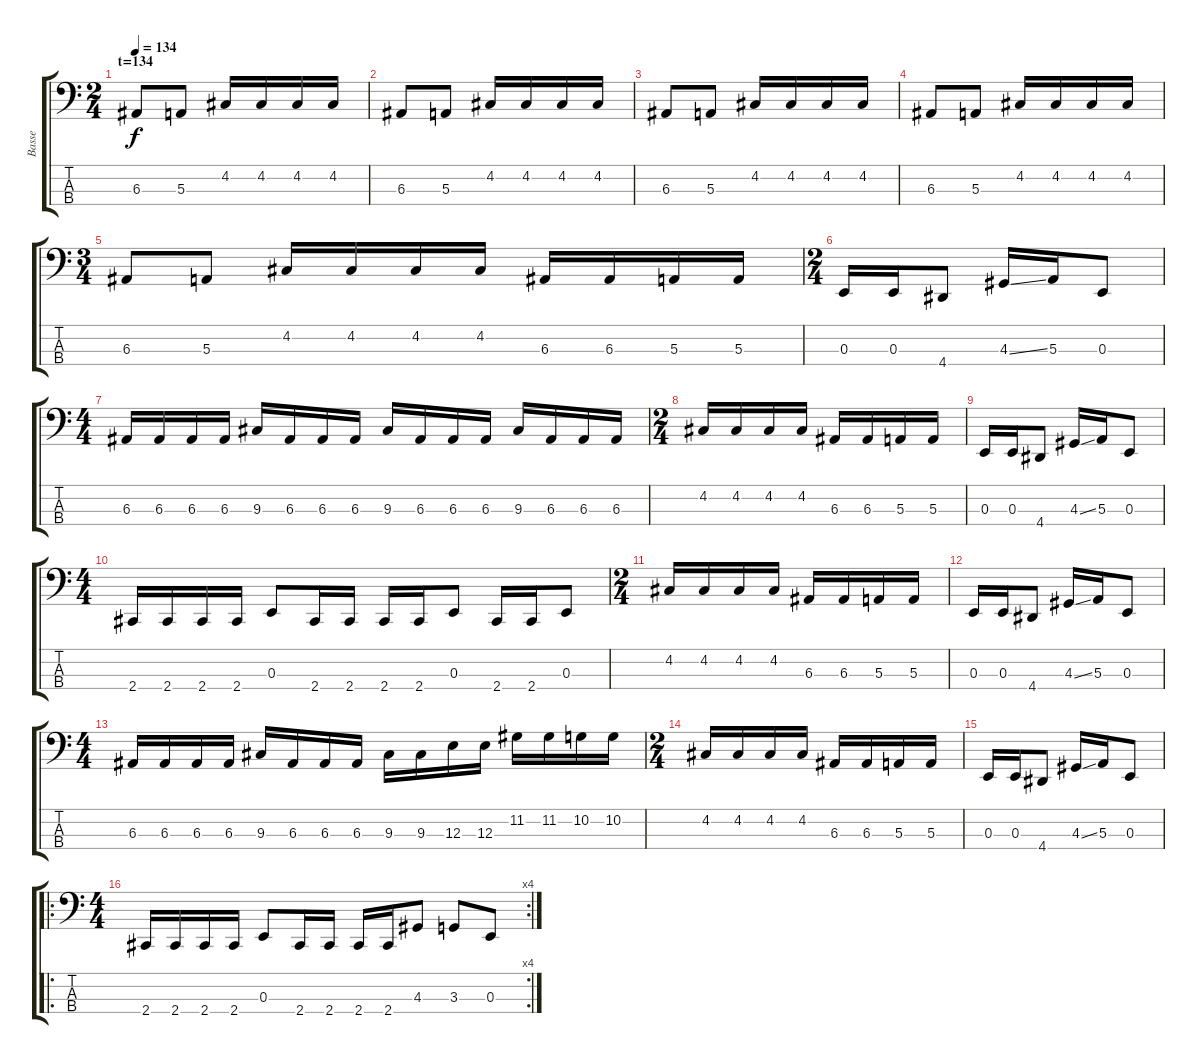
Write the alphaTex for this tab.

\track ("Basse" "Basse") {instrument electricbassfinger}
\staff {score tabs}
\tuning (D2 A1 E1 B0) {hide}
\ts (2 4)
\section ("" "t=134")
\tempo 134
\clef f4
\ks c
6.3.8{dy f instrument electricbassfinger} 5.3.8 4.2.16 4.2.16 4.2.16 4.2.16 |
6.3.8 5.3.8 4.2.16 4.2.16 4.2.16 4.2.16 |
6.3.8 5.3.8 4.2.16 4.2.16 4.2.16 4.2.16 |
6.3.8 5.3.8 4.2.16 4.2.16 4.2.16 4.2.16 |
\ts (3 4)
6.3.8 5.3.8 4.2.16 4.2.16 4.2.16 4.2.16 6.3.16 6.3.16 5.3.16 5.3.16 |
\ts (2 4)
0.3.16 0.3.16 4.4.8 4.3{ss}.16 5.3.16 0.3.8 |
\ts (4 4)
6.3.16 6.3.16 6.3.16 6.3.16 9.3.16 6.3.16 6.3.16 6.3.16 9.3.16 6.3.16 6.3.16 6.3.16 9.3.16 6.3.16 6.3.16 6.3.16 |
\ts (2 4)
4.2.16 4.2.16 4.2.16 4.2.16 6.3.16 6.3.16 5.3.16 5.3.16 |
0.3.16 0.3.16 4.4.8 4.3{ss}.16 5.3.16 0.3.8 |
\ts (4 4)
2.4.16 2.4.16 2.4.16 2.4.16 0.3.8 2.4.16 2.4.16 2.4.16 2.4.16 0.3.8 2.4.16 2.4.16 0.3.8 |
\ts (2 4)
4.2.16 4.2.16 4.2.16 4.2.16 6.3.16 6.3.16 5.3.16 5.3.16 |
0.3.16 0.3.16 4.4.8 4.3{ss}.16 5.3.16 0.3.8 |
\ts (4 4)
6.3.16 6.3.16 6.3.16 6.3.16 9.3.16 6.3.16 6.3.16 6.3.16 9.3.16 9.3.16 12.3.16 12.3.16 11.2.16 11.2.16 10.2.16 10.2.16 |
\ts (2 4)
4.2.16 4.2.16 4.2.16 4.2.16 6.3.16 6.3.16 5.3.16 5.3.16 |
0.3.16 0.3.16 4.4.8 4.3{ss}.16 5.3.16 0.3.8 |
\ro
\rc 4
\ts (4 4)
2.4.16 2.4.16 2.4.16 2.4.16 0.3.8 2.4.16 2.4.16 2.4.16 2.4.16 4.3.8 3.3.8 0.3.8
